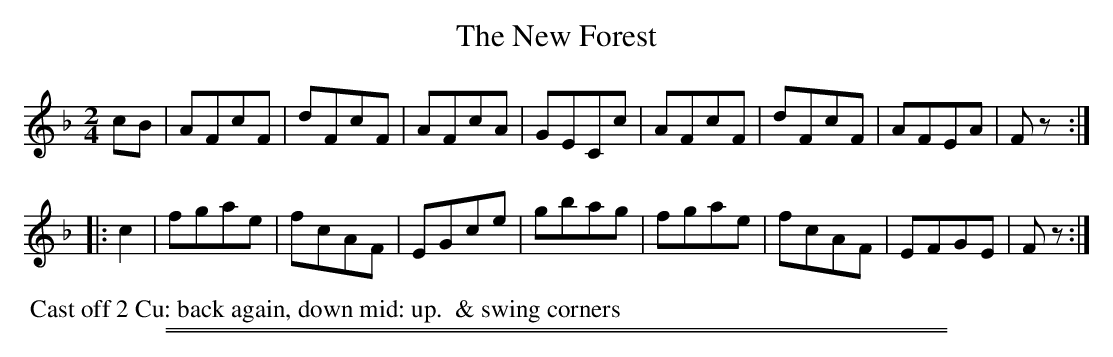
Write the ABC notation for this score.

X:1
T: The New Forest
M: 2/4
L: 1/8
K: F
cB |\
AFcF | dFcF | AFcA | GECc |\
AFcF | dFcF | AFEA | Fz :|
|: c2 |\
fgae | fcAF | EGce | gbag |\
fgae | fcAF | EFGE | Fz :|
